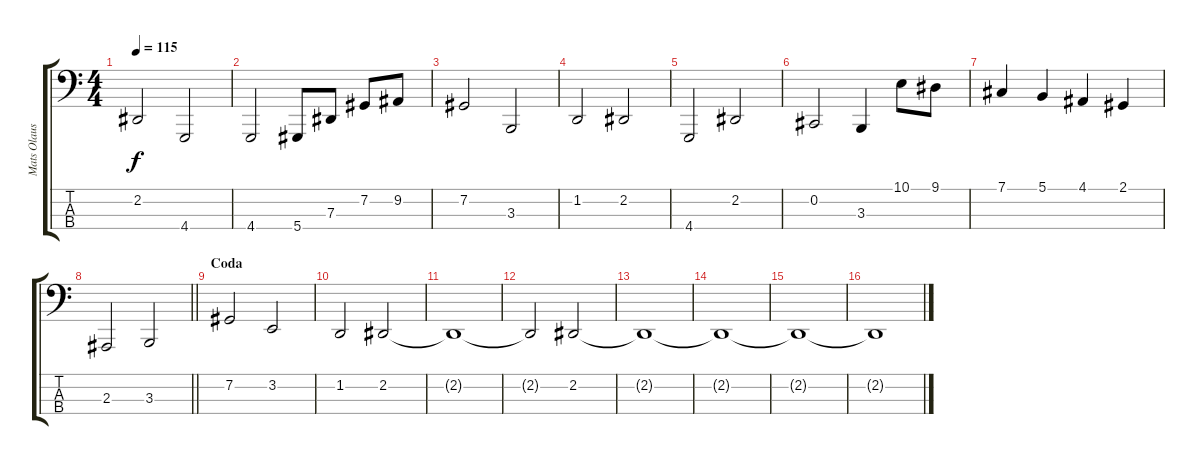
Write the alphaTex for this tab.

\track ("Mats Olausson" "Mats Olaus") {instrument stringensemble1}
\staff {score tabs}
\tuning (Gb2 Db2 Ab1 Eb1) {hide}
\ts (4 4)
\tempo 115
\clef f4
\ks c
2.2.2{dy f} 4.4.2 |
4.4.2 5.4.8 7.3.8 7.2.8 9.2.8 |
7.2.2 3.3.2 |
1.2.2 2.2.2 |
4.4.2 2.2.2 |
0.2.2 3.3.4 10.1.8 9.1.8 |
7.1.4 5.1.4 4.1.4 2.1.4 |
\barLineRight lightlight
2.3.2 3.3.2 |
\section ("" "Coda")
7.2.2 3.2.2 |
1.2.2 2.2.2 |
2.2{t}.1 |
2.2{t}.2 2.2.2 |
2.2{t}.1 |
2.2{t}.1 |
2.2{t}.1 |
2.2{t}.1
